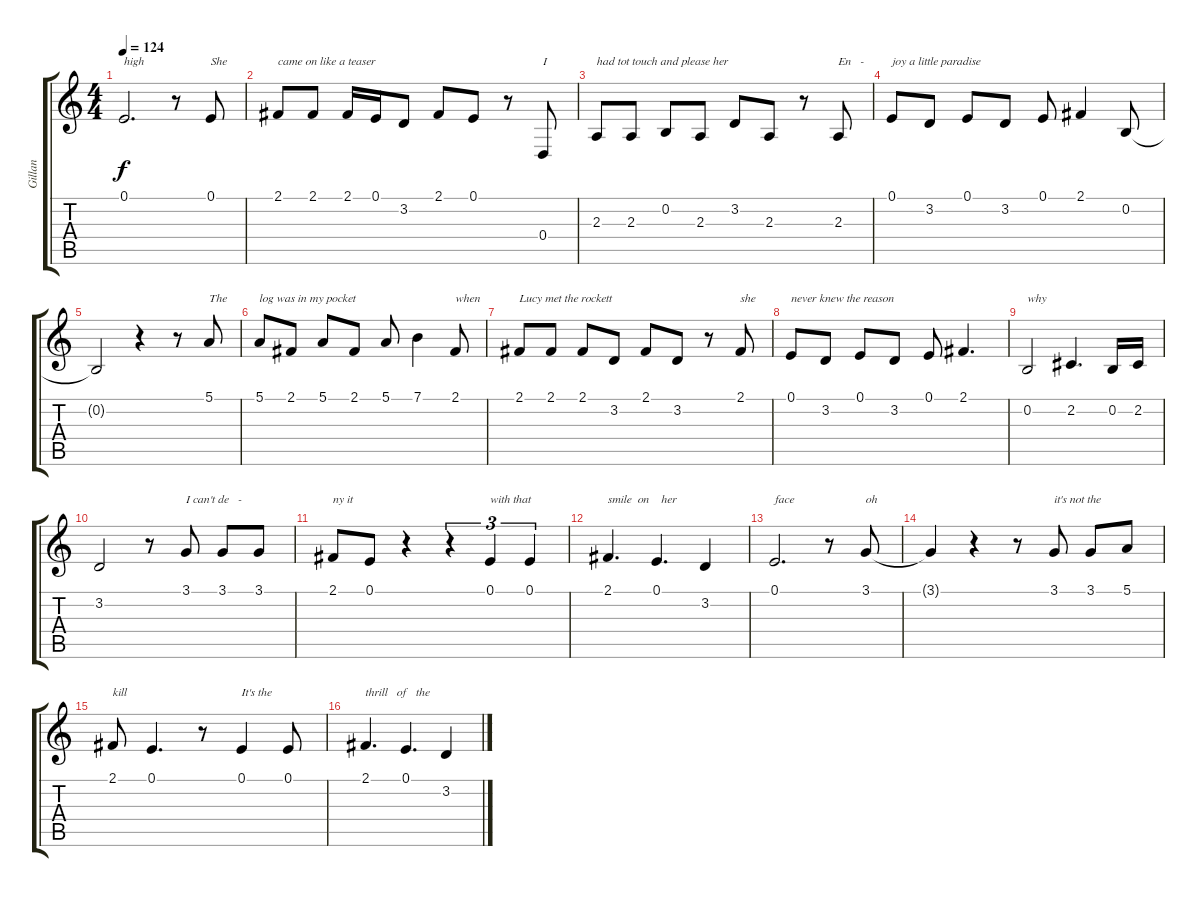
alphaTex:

\track ("Gillan" "Gillan") {instrument violin}
\staff {score tabs}
\tuning (E4 B3 G3 D3 A2 E2) {hide}
\ts (4 4)
\tempo 124
\clef g2
\ks c
0.1.2{d txt "high" dy f} r.8 0.1.8{txt "She"} |
2.1.8{txt "came on like a teaser"} 2.1.8 2.1.16 0.1.16 3.2.8 2.1.8 0.1.8 r.8 0.4.8{txt "I"} |
2.3.8{txt "had tot touch and please her"} 2.3.8 0.2.8 2.3.8 3.2.8 2.3.8 r.8 2.3.8{txt "En   -"} |
0.1.8{txt "joy a little paradise"} 3.2.8 0.1.8 3.2.8 0.1.8 2.1.4 0.2.8 |
0.2{t}.2 r.4 r.8 5.1.8{txt "The"} |
5.1.8{txt "log was in my pocket"} 2.1.8 5.1.8 2.1.8 5.1.8 7.1.4 2.1.8{txt "when"} |
2.1.8{txt "Lucy met the rockett"} 2.1.8 2.1.8 3.2.8 2.1.8 3.2.8 r.8 2.1.8{txt "she"} |
0.1.8{txt "never knew the reason"} 3.2.8 0.1.8 3.2.8 0.1.8 2.1.4{d} |
0.2.2{txt "why"} 2.2.4{d} 0.2.16 2.2.16 |
3.2.2 r.8 3.1.8{txt "I can't de   -"} 3.1.8 3.1.8 |
2.1.8{txt "ny it"} 0.1.8 r.4 r.4{tu (3 2)} 0.1.4{tu (3 2) txt "with that"} 0.1.4{tu (3 2)} |
2.1.4{d txt "smile  on    her"} 0.1.4{d} 3.2.4 |
0.1.2{d txt "face"} r.8 3.1.8{txt "oh"} |
3.1{t}.4 r.4 r.8 3.1.8{txt "it's not the"} 3.1.8 5.1.8 |
2.1.8{txt "kill"} 0.1.4{d} r.8 0.1.4{txt "It's the"} 0.1.8 |
2.1.4{d txt "thrill   of   the"} 0.1.4{d} 3.2.4
